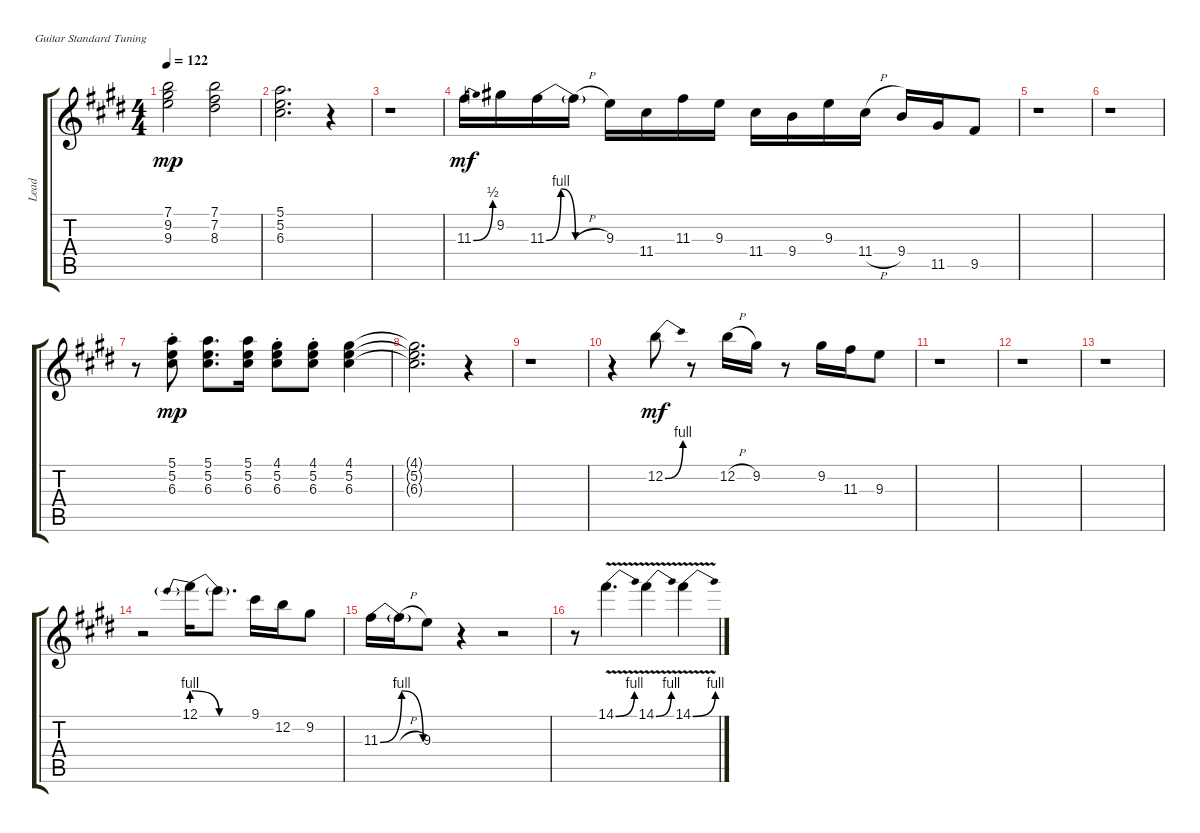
\defaultSystemsLayout 4
\bracketExtendMode groupsimilarinstruments
\otherSystemsTrackNameOrientation horizontal
\track ("Lead Guitar (Frank Zappa)" "Lead") {instrument overdrivenguitar}
\staff {score tabs}
\tuning (E4 B3 G3 D3 A2 E2)
\ts (4 4)
\tempo 122
\clef g2
\ks e
(7.1{acc forcenatural} 9.2{acc #} 9.3{acc forcenatural}).2{dy mp beam Down} (7.1{acc forcenatural} 7.2{acc #} 8.3{acc #}).2{beam Down} |
(5.2{acc forcenatural} 5.1{acc forcenatural} 6.3{acc #}).2{d beam Down} r.4{beam Down} |
r.1{beam Down} |
11.3{be (bend 0 0 6.6 2) acc #}.16{dy mf beam Down} 9.2{acc #}.16{beam Down} 11.3{be (bendrelease 0 0 10.2 4 34.8 4 47.4 0) acc #}.16{beam Down} 11.3{be (hold 0 0 60 0) h t acc #}.16{beam Down} 9.3{acc forcenatural}.16{beam Down} 11.4{acc #}.16{beam Down} 11.3{acc #}.16{beam Down} 9.3{acc forcenatural}.16{beam Down} 11.4{acc #}.16{beam Down} 9.4{acc forcenatural}.16{beam Down} 9.3{acc forcenatural}.16{beam Down} 11.4{h acc #}.16{beam Down} 9.4{acc forcenatural}.16{beam Up} 11.5{acc #}.16{beam Up} 9.5{acc #}.8{beam Up} |
r.1{beam Down} |
r.1{beam Down} |
r.8{beam Down} (5.1{acc forcenatural} 5.2{acc forcenatural} 6.3{st acc #}).8{dy mp beam Down} (5.1{acc forcenatural} 5.2{acc forcenatural} 6.3{acc #}).8{d beam Down} (5.1{acc forcenatural} 5.2{acc forcenatural} 6.3{acc #}).16{beam Down} (4.1{st acc #} 5.2{st acc forcenatural} 6.3{st acc #}).8{beam Down} (4.1{st acc #} 5.2{st acc forcenatural} 6.3{st acc #}).8{beam Down} (4.1{acc #} 5.2{acc forcenatural} 6.3{acc #}).4{beam Down} |
(6.3{t acc #} 5.2{t acc forcenatural} 4.1{t acc #}).2{d beam Down} r.4{beam Down} |
r.1{beam Down} |
r.4{beam Down} 12.2{be (bend 0 0 15 4) acc forcenatural}.8{dy mf beam Down} r.8{beam Down} 12.2{h acc forcenatural}.16{beam Down} 9.2{acc #}.16{beam Down} r.8{beam Down} 9.2{acc #}.16{beam Down} 11.3{acc #}.16{beam Down} 9.3{acc forcenatural}.8{beam Down} |
r.1{beam Down} |
r.1{beam Down} |
r.1{beam Down} |
r.2{beam Down} 12.1{be (prebendrelease 0 4 47.4 0)}.16{beam Down} 12.1{be (hold 0 0 60 0) t acc forcenatural}.8{d beam Down} 9.1{acc #}.16{beam Down} 12.2{acc forcenatural}.16{beam Down} 9.2{acc #}.8{beam Down} |
11.3{be (bendrelease 0 0 10.2 4 37.199999999999996 4 52.8 0) acc #}.16{beam Down} 11.3{h t acc #}.16{beam Down} 9.3{acc forcenatural}.8{beam Down} r.4{beam Down} r.2{beam Down} |
r.8{beam Down} 14.1{be (bend 0 0 15 4) v acc #}.4{d beam Down} 14.1{be (bend 0 0 15 4) v acc #}.4{beam Down} 14.1{be (bend 0 0 15 4) v acc #}.4{beam Down}
